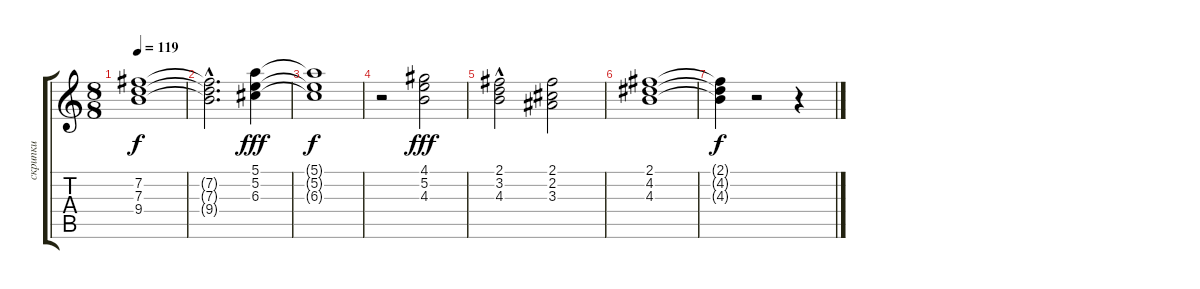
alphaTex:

\track ("скрипки" "скрипки") {instrument fretlessbass}
\staff {score tabs}
\tuning (E4 B3 G3 D3 A2 E2) {hide}
\ts (8 8)
\tempo 119
\clef g2
\ks c
(7.2{t} 7.3{t} 9.4{t}).1{dy f} |
(7.2{hac t} 7.3{hac t} 9.4{hac t}).2{d} (5.1 5.2 6.3).4{dy fff} |
(5.1{t} 5.2{t} 6.3{t}).1{dy f} |
r.2 (4.1 5.2 4.3).2{dy fff} |
(2.1 3.2 4.3{hac}).2 (2.1 2.2 3.3).2 |
(2.1 4.2 4.3).1 |
(2.1{t} 4.2{t} 4.3{t}).4{dy f} r.2 r.4
